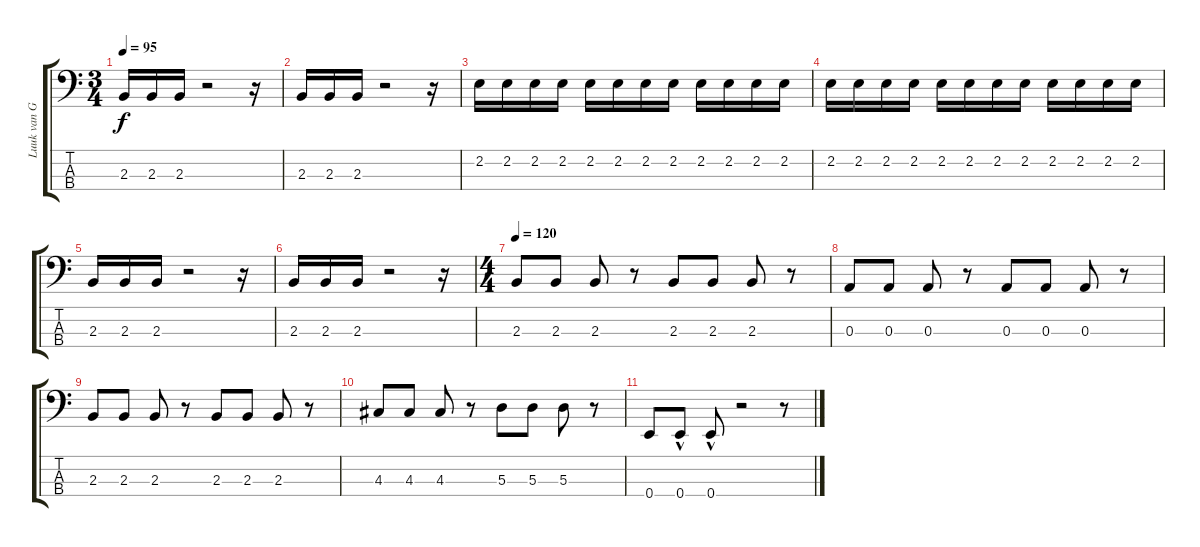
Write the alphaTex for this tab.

\track ("Luuk van Gerven" "Luuk van G") {instrument electricbasspick}
\staff {score tabs}
\tuning (G2 D2 A1 E1) {hide}
\ts (3 4)
\tempo 95
\clef f4
\ks c
2.3.16{dy f} 2.3.16 2.3.16 r.2 r.16 |
2.3.16 2.3.16 2.3.16 r.2 r.16 |
2.2.16 2.2.16 2.2.16 2.2.16 2.2.16 2.2.16 2.2.16 2.2.16 2.2.16 2.2.16 2.2.16 2.2.16 |
2.2.16 2.2.16 2.2.16 2.2.16 2.2.16 2.2.16 2.2.16 2.2.16 2.2.16 2.2.16 2.2.16 2.2.16 |
2.3.16 2.3.16 2.3.16 r.2 r.16 |
2.3.16 2.3.16 2.3.16 r.2 r.16 |
\ts (4 4)
\tempo 120
2.3.8 2.3.8 2.3.8 r.8 2.3.8 2.3.8 2.3.8 r.8 |
0.3.8 0.3.8 0.3.8 r.8 0.3.8 0.3.8 0.3.8 r.8 |
2.3.8 2.3.8 2.3.8 r.8 2.3.8 2.3.8 2.3.8 r.8 |
4.3.8 4.3.8 4.3.8 r.8 5.3.8 5.3.8 5.3.8 r.8 |
0.4.8 0.4{hac}.8 0.4{hac}.8 r.2 r.8
